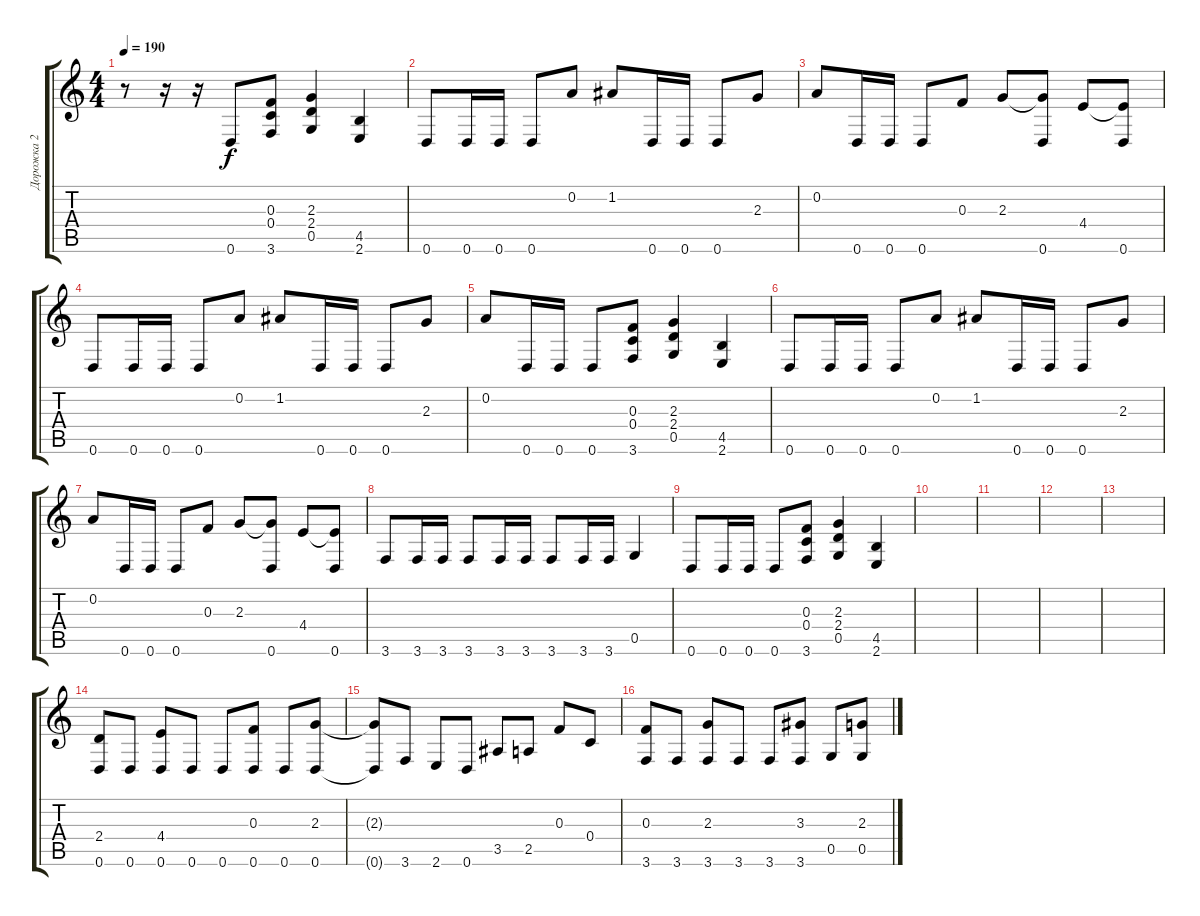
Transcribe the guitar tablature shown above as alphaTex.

\track ("Дорожка 2" "Дорожка 2") {instrument overdrivenguitar}
\staff {score tabs}
\tuning (D4 A3 F3 C3 G2 D2) {hide}
\ts (4 4)
\tempo 190
\clef g2
\ks c
r.8{dy f} r.16 r.16 0.6.8 (0.3 0.4 3.6).8 (2.3 2.4 0.5).4 (4.5 2.6).4 |
0.6.8 0.6.16 0.6.16 0.6.8 0.2.8 1.2.8 0.6.16 0.6.16 0.6.8 2.3.8 |
0.2.8 0.6.16 0.6.16 0.6.8 0.3.8 2.3.8 (2.3{t} 0.6).8 4.4.8 (4.4{t} 0.6).8 |
0.6.8 0.6.16 0.6.16 0.6.8 0.2.8 1.2.8 0.6.16 0.6.16 0.6.8 2.3.8 |
0.2.8 0.6.16 0.6.16 0.6.8 (0.3 0.4 3.6).8 (2.3 2.4 0.5).4 (4.5 2.6).4 |
0.6.8 0.6.16 0.6.16 0.6.8 0.2.8 1.2.8 0.6.16 0.6.16 0.6.8 2.3.8 |
0.2.8 0.6.16 0.6.16 0.6.8 0.3.8 2.3.8 (2.3{t} 0.6).8 4.4.8 (4.4{t} 0.6).8 |
3.6.8 3.6.16 3.6.16 3.6.8 3.6.16 3.6.16 3.6.8 3.6.16 3.6.16 0.5.4 |
0.6.8 0.6.16 0.6.16 0.6.8 (0.3 0.4 3.6).8 (2.3 2.4 0.5).4 (4.5 2.6).4 |
|
|
|
|
(2.4 0.6).8 0.6.8 (4.4 0.6).8 0.6.8 0.6.8 (0.3 0.6).8 0.6.8 (2.3 0.6).8 |
(2.3{t} 0.6{t}).8 3.6.8 2.6.8 0.6.8 3.5.8 2.5.8 0.3.8 0.4.8 |
(0.3 3.6).8 3.6.8 (2.3 3.6).8 3.6.8 3.6.8 (3.3 3.6).8 0.5.8 (2.3 0.5).8
